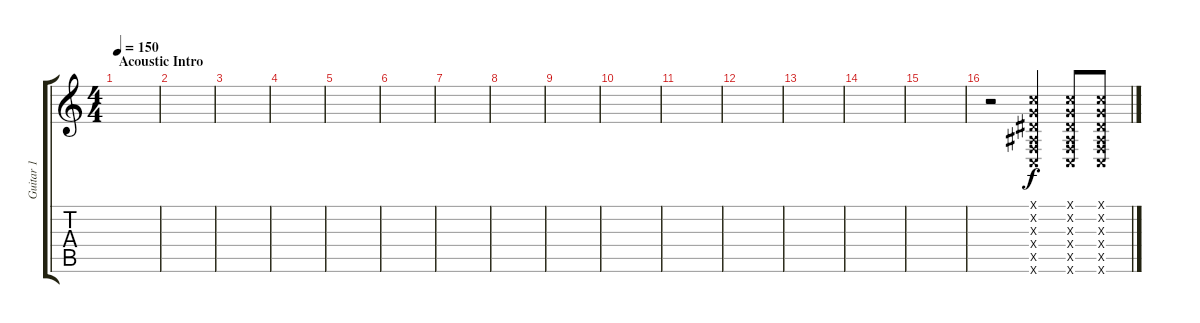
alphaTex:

\track ("Guitar 1" "Guitar 1") {instrument distortionguitar}
\staff {score tabs}
\tuning (C4 G3 Eb3 Bb2 F2 C2) {hide}
\ts (4 4)
\section ("" "Acoustic Intro")
\tempo 150
\clef g2
\ks c
|
|
|
|
|
|
|
|
|
|
|
|
|
|
|
r.2 (0.1{x} 0.2{x} 0.3{x} 0.4{x} 0.5{x} 0.6{x}).4 (0.1{x} 0.2{x} 0.3{x} 0.4{x} 0.5{x} 0.6{x}).8 (0.1{x} 0.2{x} 0.3{x} 0.4{x} 0.5{x} 0.6{x}).8
